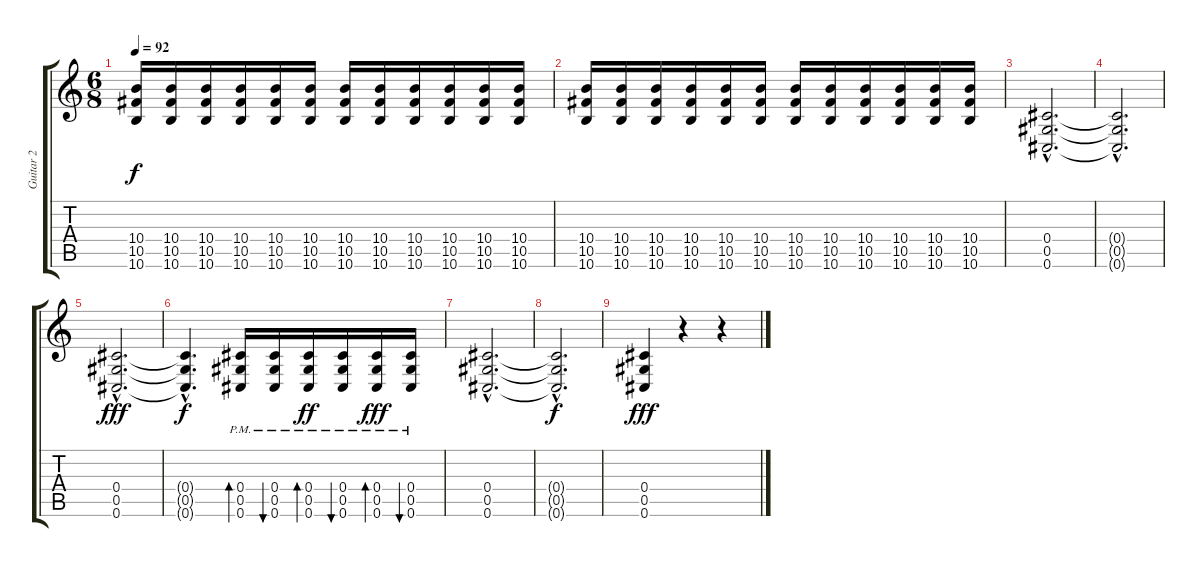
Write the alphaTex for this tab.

\track ("Guitar 2" "Guitar 2") {instrument distortionguitar}
\staff {score tabs}
\tuning (Eb4 Bb3 Gb3 Db3 Ab2 Db2) {hide}
\ts (6 8)
\tempo 92
\clef g2
\ks c
(10.4 10.5 10.6).16{dy f} (10.4 10.5 10.6).16 (10.4 10.5 10.6).16 (10.4 10.5 10.6).16 (10.4 10.5 10.6).16 (10.4 10.5 10.6).16 (10.4 10.5 10.6).16 (10.4 10.5 10.6).16 (10.4 10.5 10.6).16 (10.4 10.5 10.6).16 (10.4 10.5 10.6).16 (10.4 10.5 10.6).16 |
(10.4 10.5 10.6).16 (10.4 10.5 10.6).16 (10.4 10.5 10.6).16 (10.4 10.5 10.6).16 (10.4 10.5 10.6).16 (10.4 10.5 10.6).16 (10.4 10.5 10.6).16 (10.4 10.5 10.6).16 (10.4 10.5 10.6).16 (10.4 10.5 10.6).16 (10.4 10.5 10.6).16 (10.4 10.5 10.6).16 |
(0.4{hac} 0.5{hac} 0.6{hac}).2{d} |
(0.4{hac t} 0.5{hac t} 0.6{hac t}).2{d} |
(0.4{hac} 0.5{hac} 0.6{hac}).2{d dy fff volume 6} |
(0.4{hac t} 0.5{hac t} 0.6{hac t}).4{d dy f} (0.4{pm} 0.5{pm} 0.6{pm}).16{bd 30 volume 12} (0.4{pm} 0.5{pm} 0.6{pm}).16{bu 30} (0.4{pm} 0.5{pm} 0.6{pm}).16{bd 30 dy ff} (0.4{pm} 0.5{pm} 0.6{pm}).16{bu 30} (0.4{pm} 0.5{pm} 0.6{pm}).16{bd 30 dy fff} (0.4{pm} 0.5{pm} 0.6{pm}).16{bu 30} |
(0.4{hac} 0.5{hac} 0.6{hac}).2{d} |
(0.4{hac t} 0.5{hac t} 0.6{hac t}).2{d dy f} |
(0.4 0.5 0.6).4{dy fff} r.4 r.4
